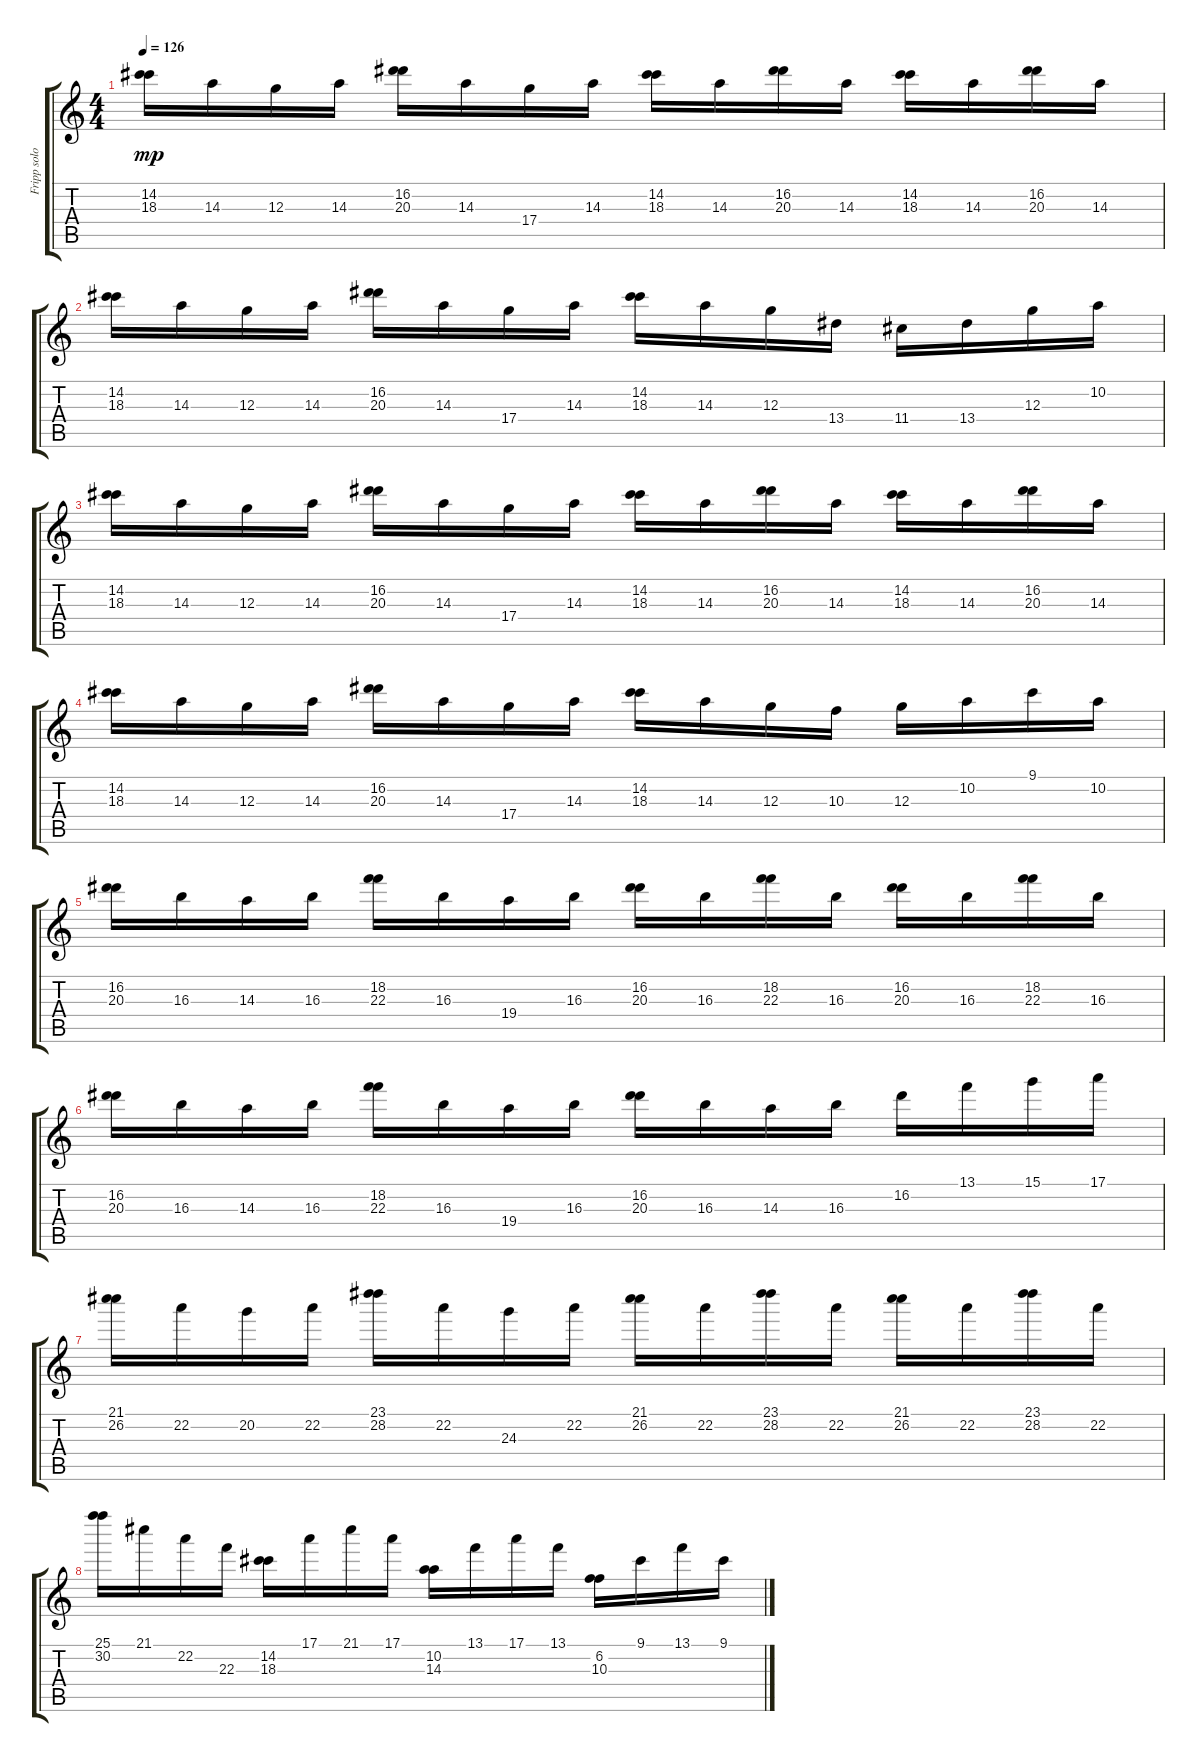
\track ("Fripp solo" "Fripp solo") {instrument acousticguitarnylon}
\staff {score tabs}
\tuning (E4 B3 G3 D3 A2 E2) {hide}
\ts (4 4)
\tempo 126
\clef g2
\ks c
(14.2 18.3).16{dy mp} 14.3.16 12.3.16 14.3.16 (16.2 20.3).16 14.3.16 17.4.16 14.3.16 (14.2 18.3).16 14.3.16 (16.2 20.3).16 14.3.16 (14.2 18.3).16 14.3.16 (16.2 20.3).16 14.3.16 |
(14.2 18.3).16 14.3.16 12.3.16 14.3.16 (16.2 20.3).16 14.3.16 17.4.16 14.3.16 (14.2 18.3).16 14.3.16 12.3.16 13.4.16 11.4.16 13.4.16 12.3.16 10.2.16 |
(14.2 18.3).16 14.3.16 12.3.16 14.3.16 (16.2 20.3).16 14.3.16 17.4.16 14.3.16 (14.2 18.3).16 14.3.16 (16.2 20.3).16 14.3.16 (14.2 18.3).16 14.3.16 (16.2 20.3).16 14.3.16 |
(14.2 18.3).16 14.3.16 12.3.16 14.3.16 (16.2 20.3).16 14.3.16 17.4.16 14.3.16 (14.2 18.3).16 14.3.16 12.3.16 10.3.16 12.3.16 10.2.16 9.1.16 10.2.16 |
(16.2 20.3).16 16.3.16 14.3.16 16.3.16 (18.2 22.3).16 16.3.16 19.4.16 16.3.16 (16.2 20.3).16 16.3.16 (18.2 22.3).16 16.3.16 (16.2 20.3).16 16.3.16 (18.2 22.3).16 16.3.16 |
(16.2 20.3).16 16.3.16 14.3.16 16.3.16 (18.2 22.3).16 16.3.16 19.4.16 16.3.16 (16.2 20.3).16 16.3.16 14.3.16 16.3.16 16.2.16 13.1.16 15.1.16 17.1.16 |
(21.1 26.2).16 22.2.16 20.2.16 22.2.16 (23.1 28.2).16 22.2.16 24.3.16 22.2.16 (21.1 26.2).16 22.2.16 (23.1 28.2).16 22.2.16 (21.1 26.2).16 22.2.16 (23.1 28.2).16 22.2.16 |
(25.1 30.2).16 21.1.16 22.2.16 22.3.16 (14.2 18.3).16 17.1.16 21.1.16 17.1.16 (10.2 14.3).16 13.1.16 17.1.16 13.1.16 (6.2 10.3).16 9.1.16 13.1.16 9.1.16
